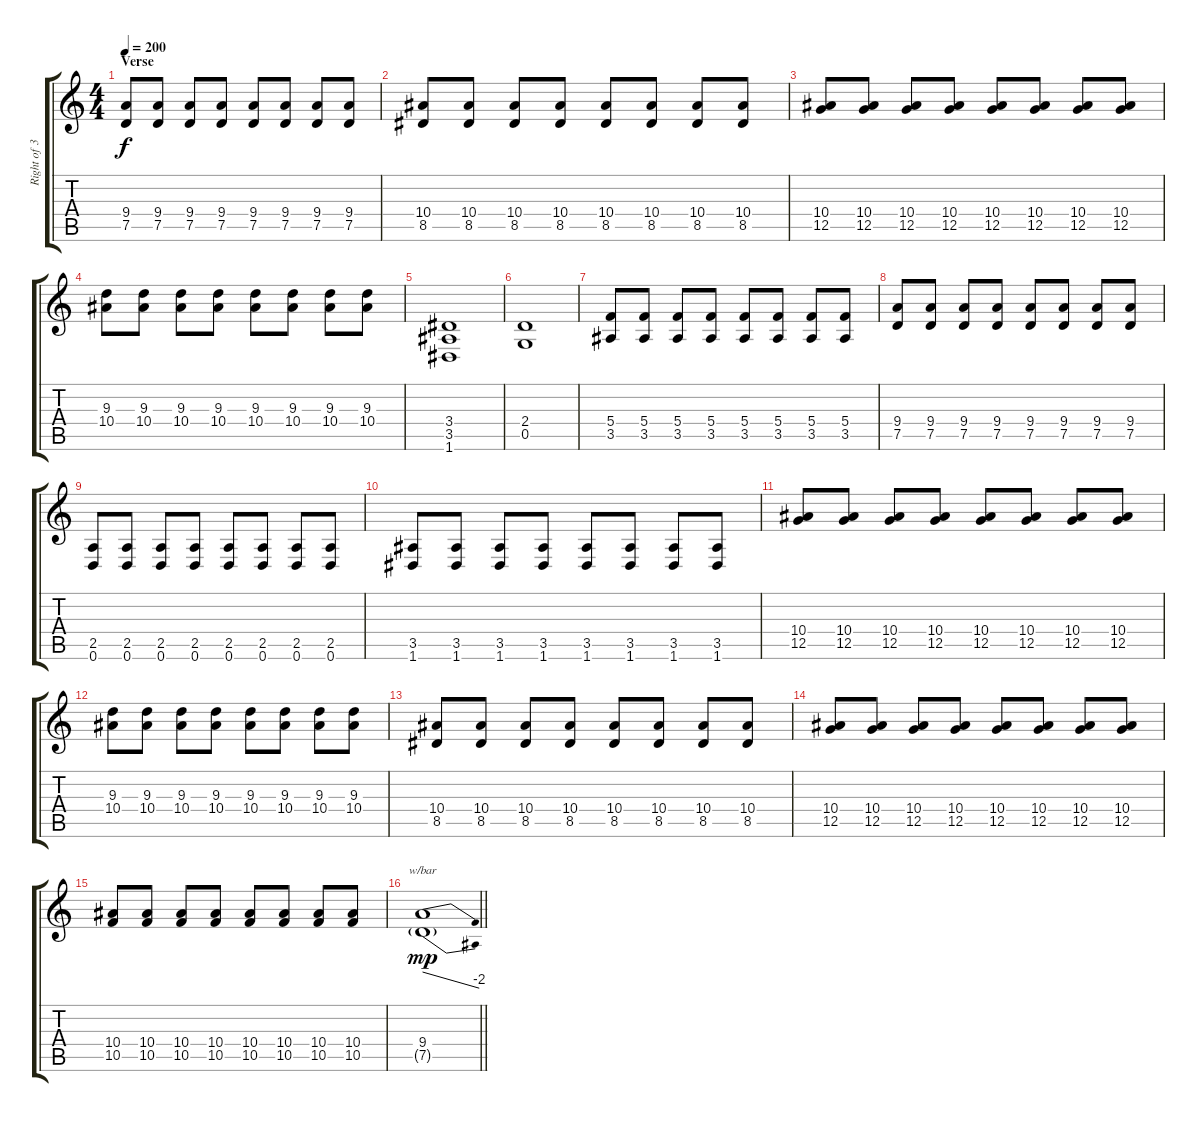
\track ("Right of 3" "Right of 3") {mute instrument distortionguitar}
\staff {score tabs}
\tuning (D4 A3 F3 C3 G2 D2) {hide}
\ts (4 4)
\section ("" "Verse")
\tempo 200
\clef g2
\ks c
(9.4 7.5).8{dy f} (9.4 7.5).8 (9.4 7.5).8 (9.4 7.5).8 (9.4 7.5).8 (9.4 7.5).8 (9.4 7.5).8 (9.4 7.5).8 |
(10.4 8.5).8 (10.4 8.5).8 (10.4 8.5).8 (10.4 8.5).8 (10.4 8.5).8 (10.4 8.5).8 (10.4 8.5).8 (10.4 8.5).8 |
(10.4 12.5).8 (10.4 12.5).8 (10.4 12.5).8 (10.4 12.5).8 (10.4 12.5).8 (10.4 12.5).8 (10.4 12.5).8 (10.4 12.5).8 |
(9.3 10.4).8 (9.3 10.4).8 (9.3 10.4).8 (9.3 10.4).8 (9.3 10.4).8 (9.3 10.4).8 (9.3 10.4).8 (9.3 10.4).8 |
(3.4 3.5 1.6).1 |
(2.4 0.5).1 |
(5.4 3.5).8 (5.4 3.5).8 (5.4 3.5).8 (5.4 3.5).8 (5.4 3.5).8 (5.4 3.5).8 (5.4 3.5).8 (5.4 3.5).8 |
(9.4 7.5).8 (9.4 7.5).8 (9.4 7.5).8 (9.4 7.5).8 (9.4 7.5).8 (9.4 7.5).8 (9.4 7.5).8 (9.4 7.5).8 |
(2.5 0.6).8 (2.5 0.6).8 (2.5 0.6).8 (2.5 0.6).8 (2.5 0.6).8 (2.5 0.6).8 (2.5 0.6).8 (2.5 0.6).8 |
(3.5 1.6).8 (3.5 1.6).8 (3.5 1.6).8 (3.5 1.6).8 (3.5 1.6).8 (3.5 1.6).8 (3.5 1.6).8 (3.5 1.6).8 |
(10.4 12.5).8 (10.4 12.5).8 (10.4 12.5).8 (10.4 12.5).8 (10.4 12.5).8 (10.4 12.5).8 (10.4 12.5).8 (10.4 12.5).8 |
(9.3 10.4).8 (9.3 10.4).8 (9.3 10.4).8 (9.3 10.4).8 (9.3 10.4).8 (9.3 10.4).8 (9.3 10.4).8 (9.3 10.4).8 |
(10.4 8.5).8 (10.4 8.5).8 (10.4 8.5).8 (10.4 8.5).8 (10.4 8.5).8 (10.4 8.5).8 (10.4 8.5).8 (10.4 8.5).8 |
(10.4 12.5).8 (10.4 12.5).8 (10.4 12.5).8 (10.4 12.5).8 (10.4 12.5).8 (10.4 12.5).8 (10.4 12.5).8 (10.4 12.5).8 |
(10.4 10.5).8 (10.4 10.5).8 (10.4 10.5).8 (10.4 10.5).8 (10.4 10.5).8 (10.4 10.5).8 (10.4 10.5).8 (10.4 10.5).8 |
\barLineRight lightlight
(9.4 7.5{g}).1{tbe (dive default 0 0 60 -8) dy mp}
